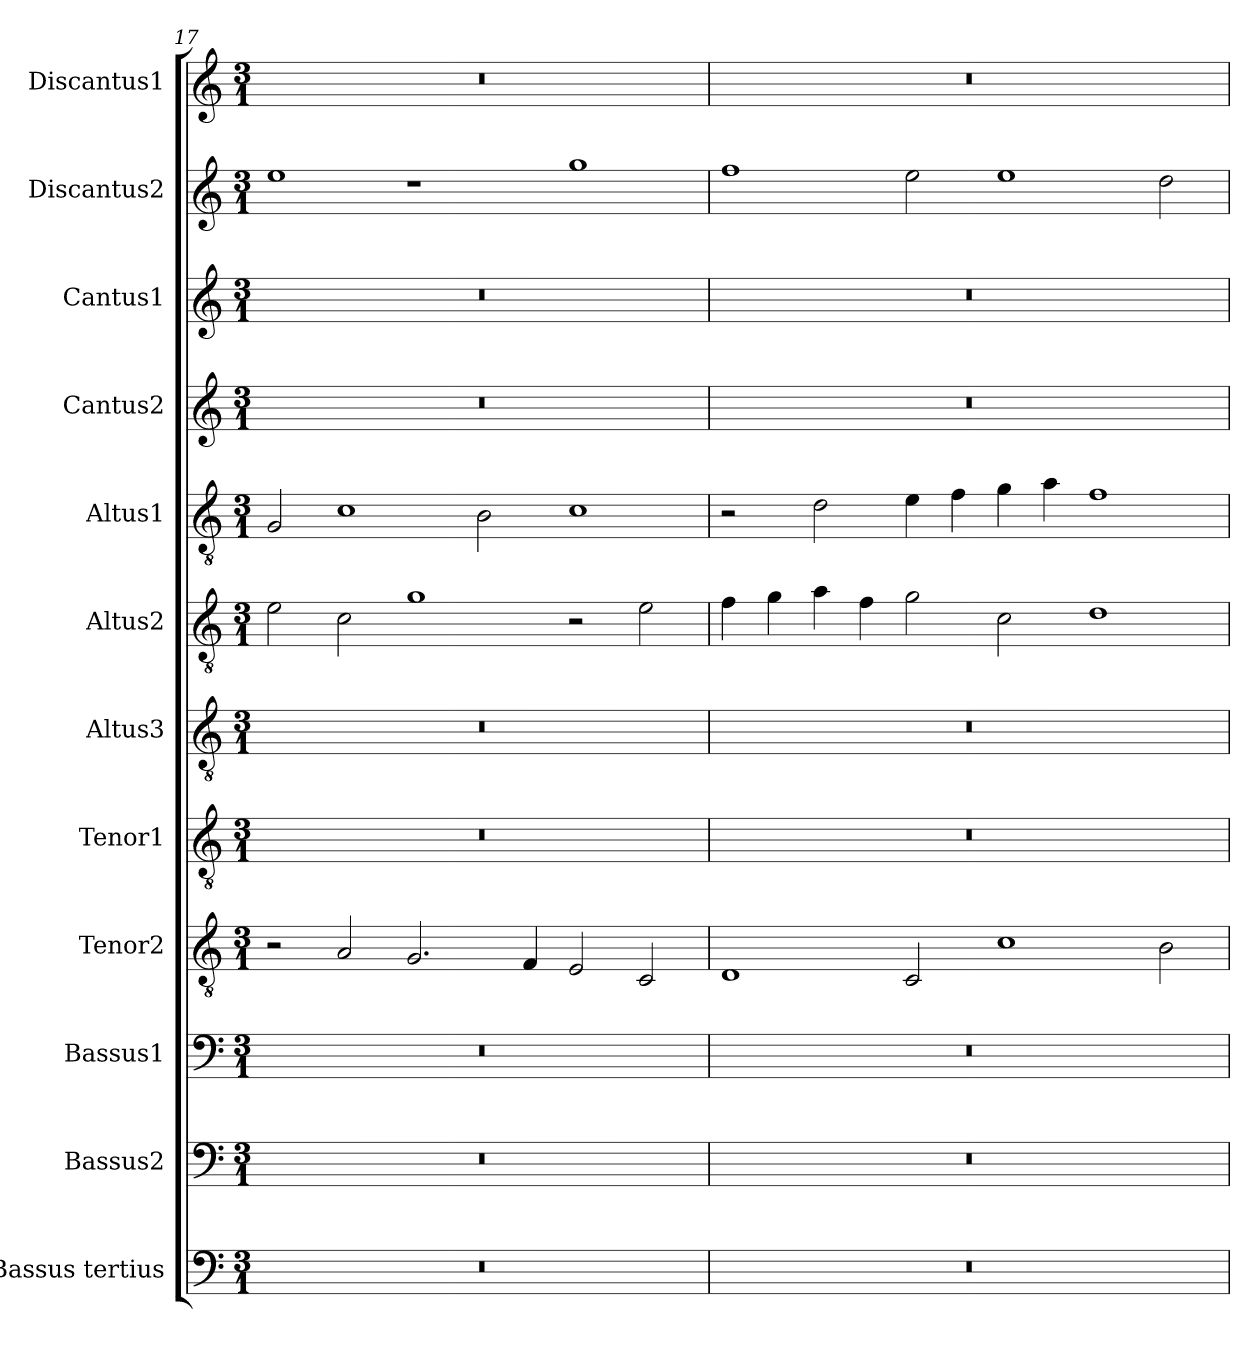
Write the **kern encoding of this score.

**kern	**kern	**kern	**kern	**kern	**kern	**kern	**kern	**kern	**kern	**kern	**kern
*part12	*part11	*part10	*part9	*part8	*part7	*part6	*part5	*part4	*part3	*part2	*part1
*staff12	*staff11	*staff10	*staff9	*staff8	*staff7	*staff6	*staff5	*staff4	*staff3	*staff2	*staff1
*I"Bassus tertius	*I"Bassus2	*I"Bassus1	*I"Tenor2	*I"Tenor1	*I"Altus3	*I"Altus2	*I"Altus1	*I"Cantus2	*I"Cantus1	*I"Discantus2	*I"Discantus1
*I'B3	*I'B2	*I'B1	*I'T2	*I'T1	*I'A3	*I'A2	*I'A1	*I'C2	*I'C1	*I'D2	*I'D1
*clefF4	*clefF4	*clefF4	*clefGv2	*clefGv2	*clefGv2	*clefGv2	*clefGv2	*clefG2	*clefG2	*clefG2	*clefG2
*k[]	*k[]	*k[]	*k[]	*k[]	*k[]	*k[]	*k[]	*k[]	*k[]	*k[]	*k[]
*M3/1	*M3/1	*M3/1	*M3/1	*M3/1	*M3/1	*M3/1	*M3/1	*M3/1	*M3/1	*M3/1	*M3/1
=17	=17	=17	=17	=17	=17	=17	=17	=17	=17	=17	=17
0.r	0.r	0.r	2r	0.r	0.r	2e\	2G/	0.r	0.r	1ee	0.r
.	.	.	2A/	.	.	2c\	1c	.	.	.	.
.	.	.	2.G/	.	.	1g	.	.	.	1r	.
.	.	.	.	.	.	.	2B\	.	.	.	.
.	.	.	4F/	.	.	.	.	.	.	.	.
.	.	.	2E/	.	.	2r	1c	.	.	1gg	.
.	.	.	2C/	.	.	2e\	.	.	.	.	.
=18	=18	=18	=18	=18	=18	=18	=18	=18	=18	=18	=18
0.r	0.r	0.r	1D	0.r	0.r	4f\	2r	0.r	0.r	1ff	0.r
.	.	.	.	.	.	4g\	.	.	.	.	.
.	.	.	.	.	.	4a\	2d\	.	.	.	.
.	.	.	.	.	.	4f\	.	.	.	.	.
.	.	.	2C/	.	.	2g\	4e\	.	.	2ee\	.
.	.	.	.	.	.	.	4f\	.	.	.	.
.	.	.	1c	.	.	2c\	4g\	.	.	1ee	.
.	.	.	.	.	.	.	4a\	.	.	.	.
.	.	.	.	.	.	1d	1f	.	.	.	.
.	.	.	2B\	.	.	.	.	.	.	2dd\	.
=	=	=	=	=	=	=	=	=	=	=	=
*-	*-	*-	*-	*-	*-	*-	*-	*-	*-	*-	*-
